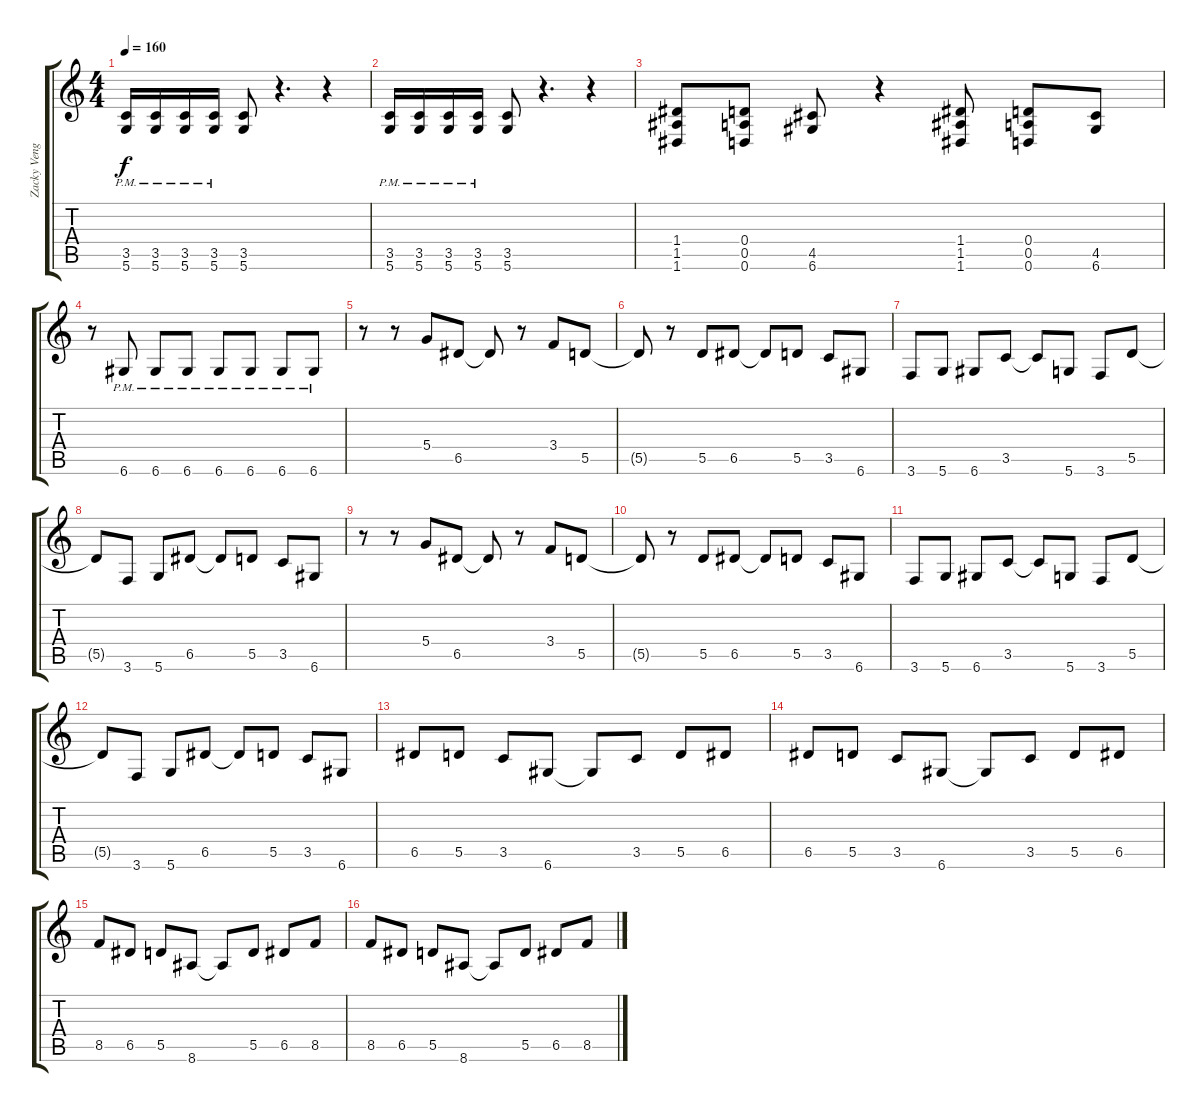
\track ("Zacky Vengeance" "Zacky Veng") {instrument overdrivenguitar}
\staff {score tabs}
\tuning (E4 B3 G3 D3 A2 D2) {hide}
\ts (4 4)
\tempo 160
\clef g2
\ks c
(3.5{pm} 5.6{pm}).16{dy f} (3.5{pm} 5.6{pm}).16 (3.5{pm} 5.6{pm}).16 (3.5{pm} 5.6{pm}).16 (3.5 5.6).8 r.4{d} r.4 |
(3.5{pm} 5.6{pm}).16 (3.5{pm} 5.6{pm}).16 (3.5{pm} 5.6{pm}).16 (3.5{pm} 5.6{pm}).16 (3.5 5.6).8 r.4{d} r.4 |
(1.4 1.5 1.6).8 (0.4 0.5 0.6).8 (4.5 6.6).8 r.4 (1.4 1.5 1.6).8 (0.4 0.5 0.6).8 (4.5 6.6).8 |
r.8 6.6{pm}.8 6.6{pm}.8 6.6{pm}.8 6.6{pm}.8 6.6{pm}.8 6.6{pm}.8 6.6{pm}.8 |
r.8 r.8 5.4.8 6.5.8 6.5{t}.8 r.8 3.4.8 5.5.8 |
5.5{t}.8 r.8 5.5.8 6.5.8 6.5{t}.8 5.5.8 3.5.8 6.6.8 |
3.6.8 5.6.8 6.6.8 3.5.8 3.5{t}.8 5.6.8 3.6.8 5.5.8 |
5.5{t}.8 3.6.8 5.6.8 6.5.8 6.5{t}.8 5.5.8 3.5.8 6.6.8 |
r.8 r.8 5.4.8 6.5.8 6.5{t}.8 r.8 3.4.8 5.5.8 |
5.5{t}.8 r.8 5.5.8 6.5.8 6.5{t}.8 5.5.8 3.5.8 6.6.8 |
3.6.8 5.6.8 6.6.8 3.5.8 3.5{t}.8 5.6.8 3.6.8 5.5.8 |
5.5{t}.8 3.6.8 5.6.8 6.5.8 6.5{t}.8 5.5.8 3.5.8 6.6.8 |
6.5.8 5.5.8 3.5.8 6.6.8 6.6{t}.8 3.5.8 5.5.8 6.5.8 |
6.5.8 5.5.8 3.5.8 6.6.8 6.6{t}.8 3.5.8 5.5.8 6.5.8 |
8.5.8 6.5.8 5.5.8 8.6.8 8.6{t}.8 5.5.8 6.5.8 8.5.8 |
8.5.8 6.5.8 5.5.8 8.6.8 8.6{t}.8 5.5.8 6.5.8 8.5.8
